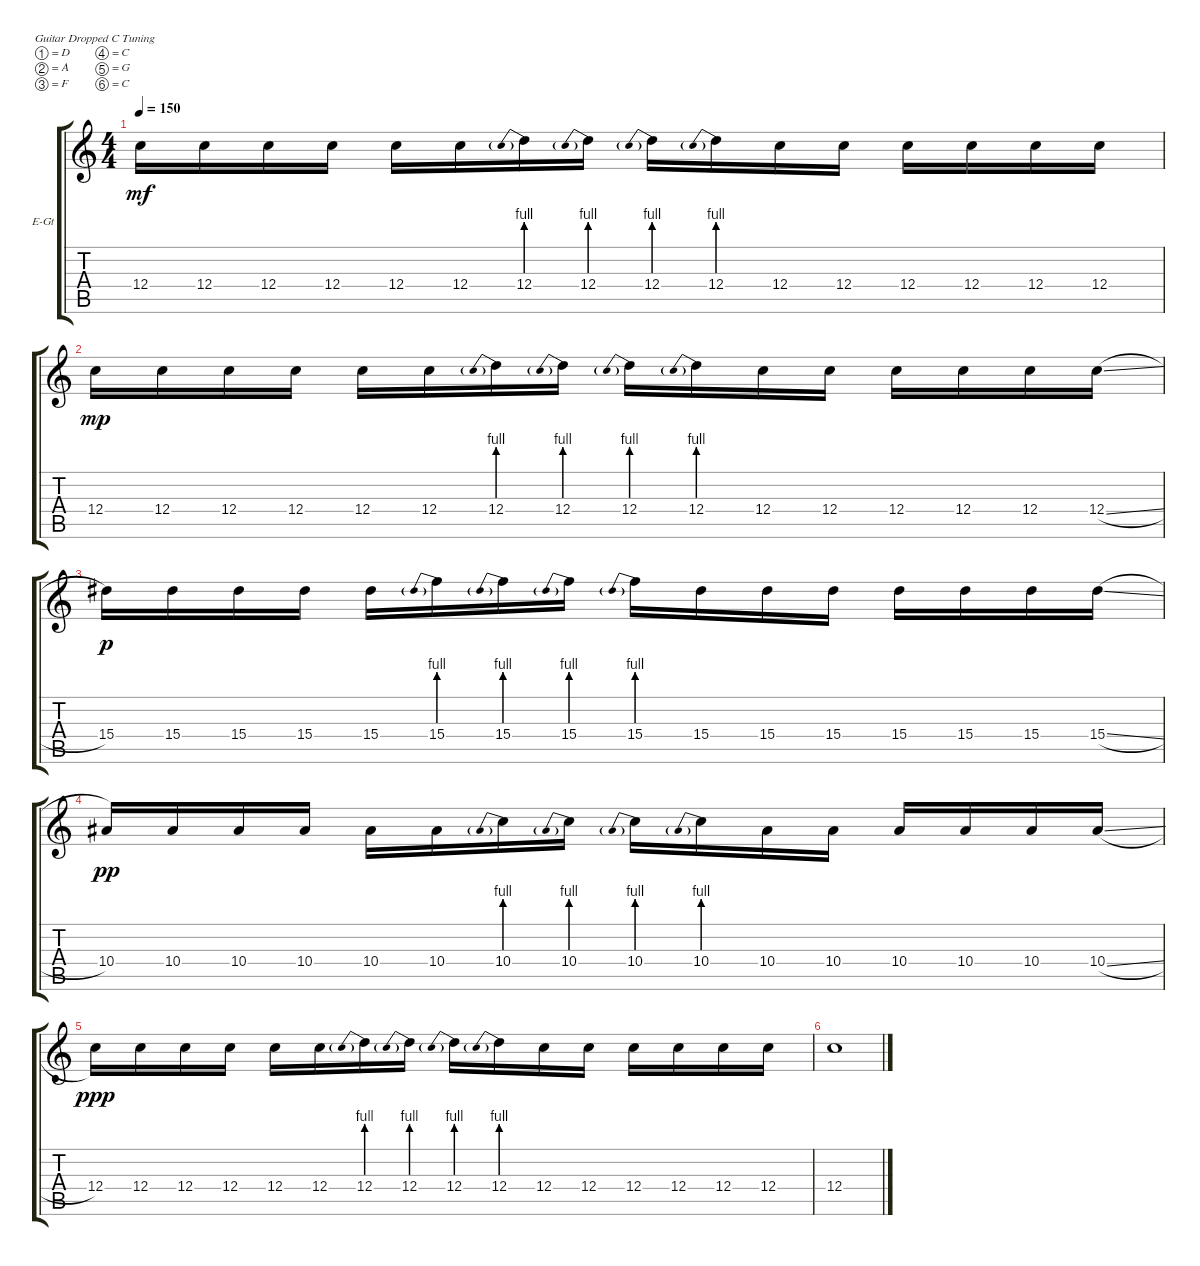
\bracketExtendMode groupsimilarinstruments
\firstSystemTrackNameOrientation horizontal
\otherSystemsTrackNameOrientation horizontal
\track ("Lead" "E-Gt") {instrument distortionguitar}
\staff {score tabs}
\tuning (D4 A3 F3 C3 G2 C2)
\ts (4 4)
\tempo 150
\clef g2
\ks c
12.4.16{dy mf} 12.4.16 12.4.16 12.4.16 12.4.16 12.4.16 12.4{be (prebend 0 4 60 4)}.16 12.4{be (prebend 0 4 60 4)}.16 12.4{be (prebend 0 4 60 4)}.16 12.4{be (prebend 0 4 60 4)}.16 12.4.16 12.4.16 12.4.16 12.4.16 12.4.16 12.4.16 |
12.4.16{dy mp} 12.4.16 12.4.16 12.4.16 12.4.16 12.4.16 12.4{be (prebend 0 4 60 4)}.16 12.4{be (prebend 0 4 60 4)}.16 12.4{be (prebend 0 4 60 4)}.16 12.4{be (prebend 0 4 60 4)}.16 12.4.16 12.4.16 12.4.16 12.4.16 12.4.16 12.4{sl}.16 |
15.4.16{dy p} 15.4.16 15.4.16 15.4.16 15.4.16 15.4{be (prebend 0 4 60 4)}.16 15.4{be (prebend 0 4 60 4)}.16 15.4{be (prebend 0 4 60 4)}.16 15.4{be (prebend 0 4 60 4)}.16 15.4.16 15.4.16 15.4.16 15.4.16 15.4.16 15.4.16 15.4{sl}.16 |
10.4.16{dy pp} 10.4.16 10.4.16 10.4.16 10.4.16 10.4.16 10.4{be (prebend 0 4 60 4)}.16 10.4{be (prebend 0 4 60 4)}.16 10.4{be (prebend 0 4 60 4)}.16 10.4{be (prebend 0 4 60 4)}.16 10.4.16 10.4.16 10.4.16 10.4.16 10.4.16 10.4{sl}.16 |
12.4.16{dy ppp} 12.4.16 12.4.16 12.4.16 12.4.16 12.4.16 12.4{be (prebend 0 4 60 4)}.16 12.4{be (prebend 0 4 60 4)}.16 12.4{be (prebend 0 4 60 4)}.16 12.4{be (prebend 0 4 60 4)}.16 12.4.16 12.4.16 12.4.16 12.4.16 12.4.16 12.4.16 |
12.4.1
